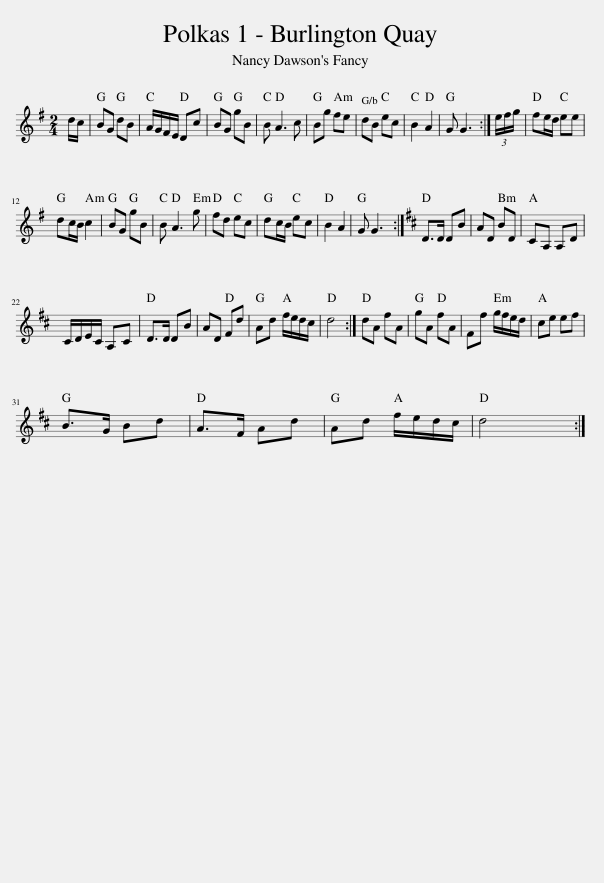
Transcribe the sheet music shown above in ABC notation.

X:1
L:1/8
M:2/4
I:linebreak $
K:G
V:1 treble
V:1
 d/c/ | BG dB | A/G/F/E/ Dc | BG gB | B A3 c | %5
 Bg fe | dB ec | B2 A2 | G G3 :| (3e/f/g/ | %10
 fe/d/ ee |$ dc/B/ c2 | BG gB | B A3 g | fd ec | %15
 dc/B/ ec | B2 A2 | G G3 :|[K:D] D>D DB | AD BD | %20
 CA, A,D |$ C/D/E/C/ A,C | D>D DB | AD Fd | Ad f/e/d/c/ | %25
 d4 :| dA fA | gA fA | Ff g/f/e/d/ | ce ef |$ %30
 B>G Bd | A>F Ad | Ad f/e/d/c/ | d4 :| %34
